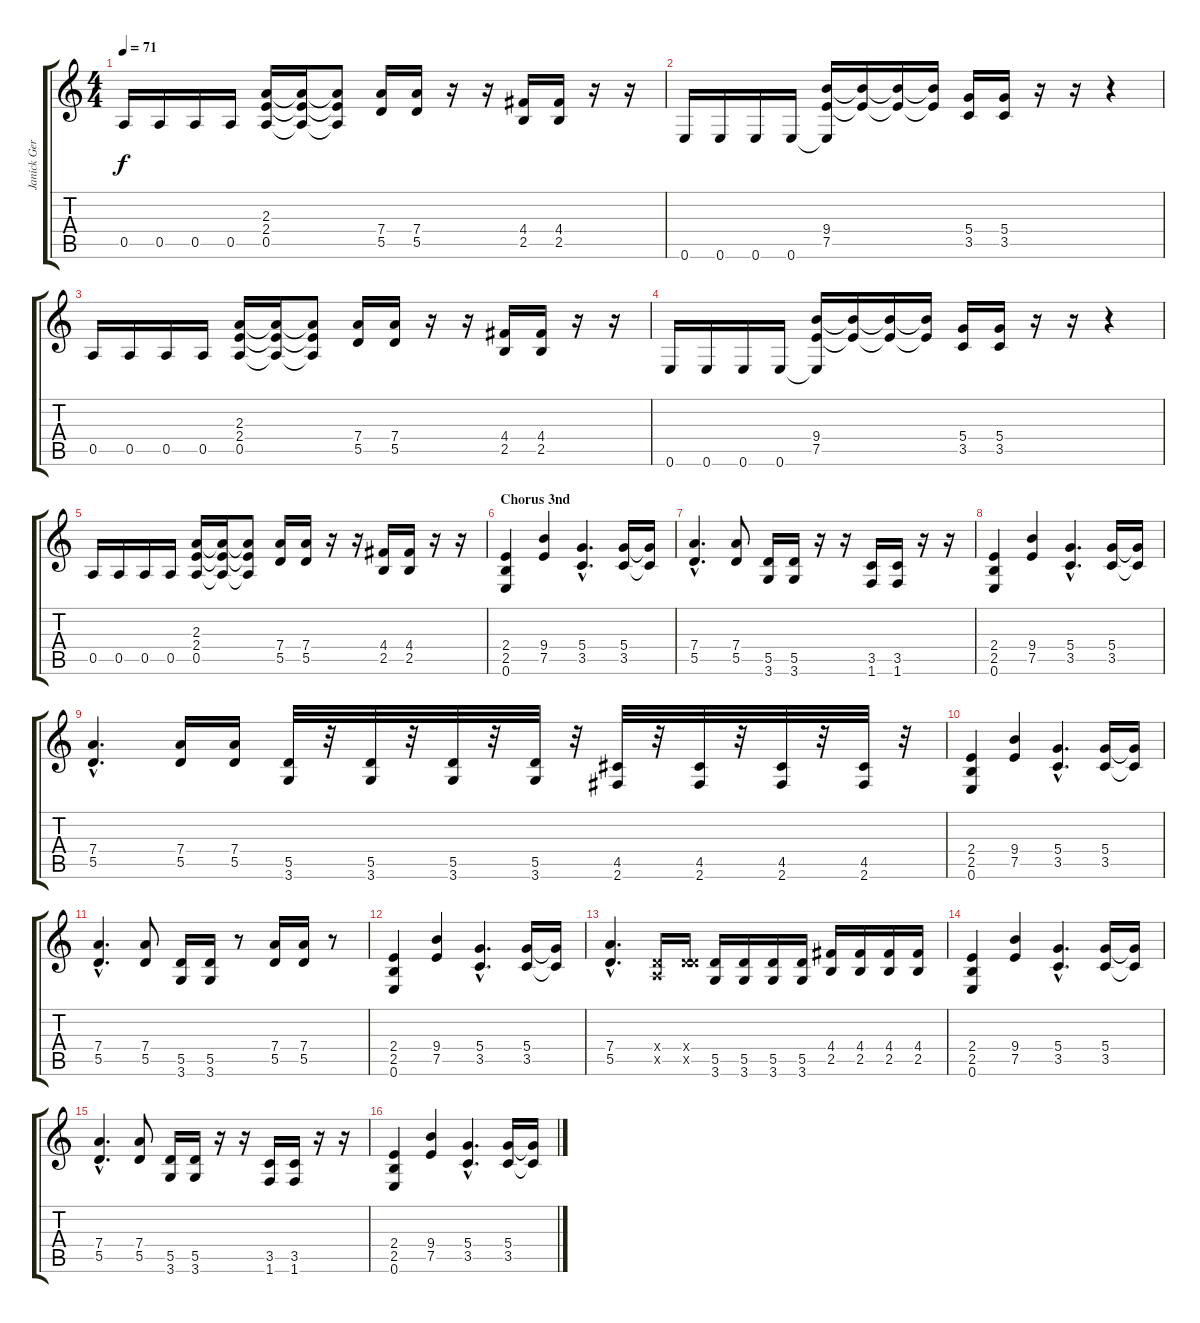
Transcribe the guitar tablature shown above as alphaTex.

\track ("Janick Gers" "Janick Ger") {instrument distortionguitar}
\staff {score tabs}
\tuning (E4 B3 G3 D3 A2 E2) {hide}
\ts (4 4)
\tempo 71
\clef g2
\ks c
0.5.16{dy f} 0.5.16 0.5.16 0.5.16 (2.3 2.4 0.5).16 (2.3{t} 2.4{t} 0.5{t}).16 (2.3{t} 2.4{t} 0.5{t}).8 (7.4 5.5).16 (7.4 5.5).16 r.16 r.16 (4.4 2.5).16 (4.4 2.5).16 r.16 r.16 |
0.6.16 0.6.16 0.6.16 0.6.16 (9.4 7.5 0.6{t}).16 (9.4{t} 7.5{t}).16 (9.4{t} 7.5{t}).16 (9.4{t} 7.5{t}).16 (5.4 3.5).16 (5.4 3.5).16 r.16 r.16 r.4 |
0.5.16 0.5.16 0.5.16 0.5.16 (2.3 2.4 0.5).16 (2.3{t} 2.4{t} 0.5{t}).16 (2.3{t} 2.4{t} 0.5{t}).8 (7.4 5.5).16 (7.4 5.5).16 r.16 r.16 (4.4 2.5).16 (4.4 2.5).16 r.16 r.16 |
0.6.16 0.6.16 0.6.16 0.6.16 (9.4 7.5 0.6{t}).16 (9.4{t} 7.5{t}).16 (9.4{t} 7.5{t}).16 (9.4{t} 7.5{t}).16 (5.4 3.5).16 (5.4 3.5).16 r.16 r.16 r.4 |
0.5.16 0.5.16 0.5.16 0.5.16 (2.3 2.4 0.5).16 (2.3{t} 2.4{t} 0.5{t}).16 (2.3{t} 2.4{t} 0.5{t}).8 (7.4 5.5).16 (7.4 5.5).16 r.16 r.16 (4.4 2.5).16 (4.4 2.5).16 r.16 r.16 |
\section ("" "Chorus 3nd")
(2.4 2.5 0.6).4{volume 15} (9.4 7.5).4 (5.4{hac} 3.5{hac}).4{d} (5.4 3.5).16 (5.4{t} 3.5{t}).16 |
(7.4{hac} 5.5{hac}).4{d} (7.4 5.5).8 (5.5 3.6).16 (5.5 3.6).16 r.16 r.16 (3.5 1.6).16 (3.5 1.6).16 r.16 r.16 |
(2.4 2.5 0.6).4 (9.4 7.5).4 (5.4{hac} 3.5{hac}).4{d} (5.4 3.5).16 (5.4{t} 3.5{t}).16 |
(7.4{hac} 5.5{hac}).4{d} (7.4 5.5).16 (7.4 5.5).16 (5.5 3.6).32 r.32 (5.5 3.6).32 r.32 (5.5 3.6).32 r.32 (5.5 3.6).32 r.32 (4.5 2.6).32 r.32 (4.5 2.6).32 r.32 (4.5 2.6).32 r.32 (4.5 2.6).32 r.32 |
(2.4 2.5 0.6).4 (9.4 7.5).4 (5.4{hac} 3.5{hac}).4{d} (5.4 3.5).16 (5.4{t} 3.5{t}).16 |
(7.4{hac} 5.5{hac}).4{d} (7.4 5.5).8 (5.5 3.6).16 (5.5 3.6).16 r.8 (7.4 5.5).16 (7.4 5.5).16 r.8 |
(2.4 2.5 0.6).4 (9.4 7.5).4 (5.4{hac} 3.5{hac}).4{d} (5.4 3.5).16 (5.4{t} 3.5{t}).16 |
(7.4{hac} 5.5{hac}).4{d} (0.4{x} 0.5{x}).16 (0.4{x} 5.5{x}).16 (5.5 3.6).16 (5.5 3.6).16 (5.5 3.6).16 (5.5 3.6).16 (4.4 2.5).16 (4.4 2.5).16 (4.4 2.5).16 (4.4 2.5).16 |
(2.4 2.5 0.6).4{volume 15} (9.4 7.5).4 (5.4{hac} 3.5{hac}).4{d} (5.4 3.5).16 (5.4{t} 3.5{t}).16 |
(7.4{hac} 5.5{hac}).4{d} (7.4 5.5).8 (5.5 3.6).16 (5.5 3.6).16 r.16 r.16 (3.5 1.6).16 (3.5 1.6).16 r.16 r.16 |
(2.4 2.5 0.6).4 (9.4 7.5).4 (5.4{hac} 3.5{hac}).4{d} (5.4 3.5).16 (5.4{t} 3.5{t}).16
